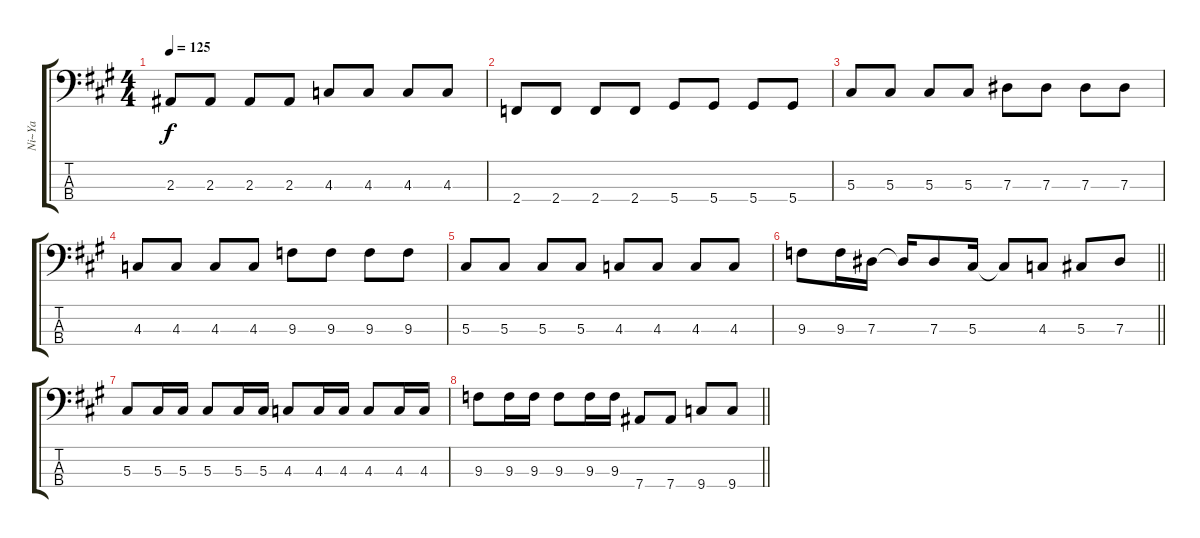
\track ("Ni~Ya" "Ni~Ya") {instrument slapbass2}
\staff {score tabs}
\tuning (Gb2 Db2 Ab1 Eb1) {hide}
\ts (4 4)
\tempo 125
\clef f4
\ks a
2.3.8{dy f} 2.3.8 2.3.8 2.3.8 4.3.8 4.3.8 4.3.8 4.3.8 |
2.4.8 2.4.8 2.4.8 2.4.8 5.4.8 5.4.8 5.4.8 5.4.8 |
5.3.8 5.3.8 5.3.8 5.3.8 7.3.8 7.3.8 7.3.8 7.3.8 |
4.3.8 4.3.8 4.3.8 4.3.8 9.3.8 9.3.8 9.3.8 9.3.8 |
5.3.8 5.3.8 5.3.8 5.3.8 4.3.8 4.3.8 4.3.8 4.3.8 |
\barLineRight lightlight
9.3.8 9.3.16 7.3.16 7.3{t}.16 7.3.8 5.3.16 5.3{t}.8 4.3.8 5.3.8 7.3.8 |
5.3.8 5.3.16 5.3.16 5.3.8 5.3.16 5.3.16 4.3.8 4.3.16 4.3.16 4.3.8 4.3.16 4.3.16 |
\barLineRight lightlight
9.3.8 9.3.16 9.3.16 9.3.8 9.3.16 9.3.16 7.4.8 7.4.8 9.4.8 9.4.8
